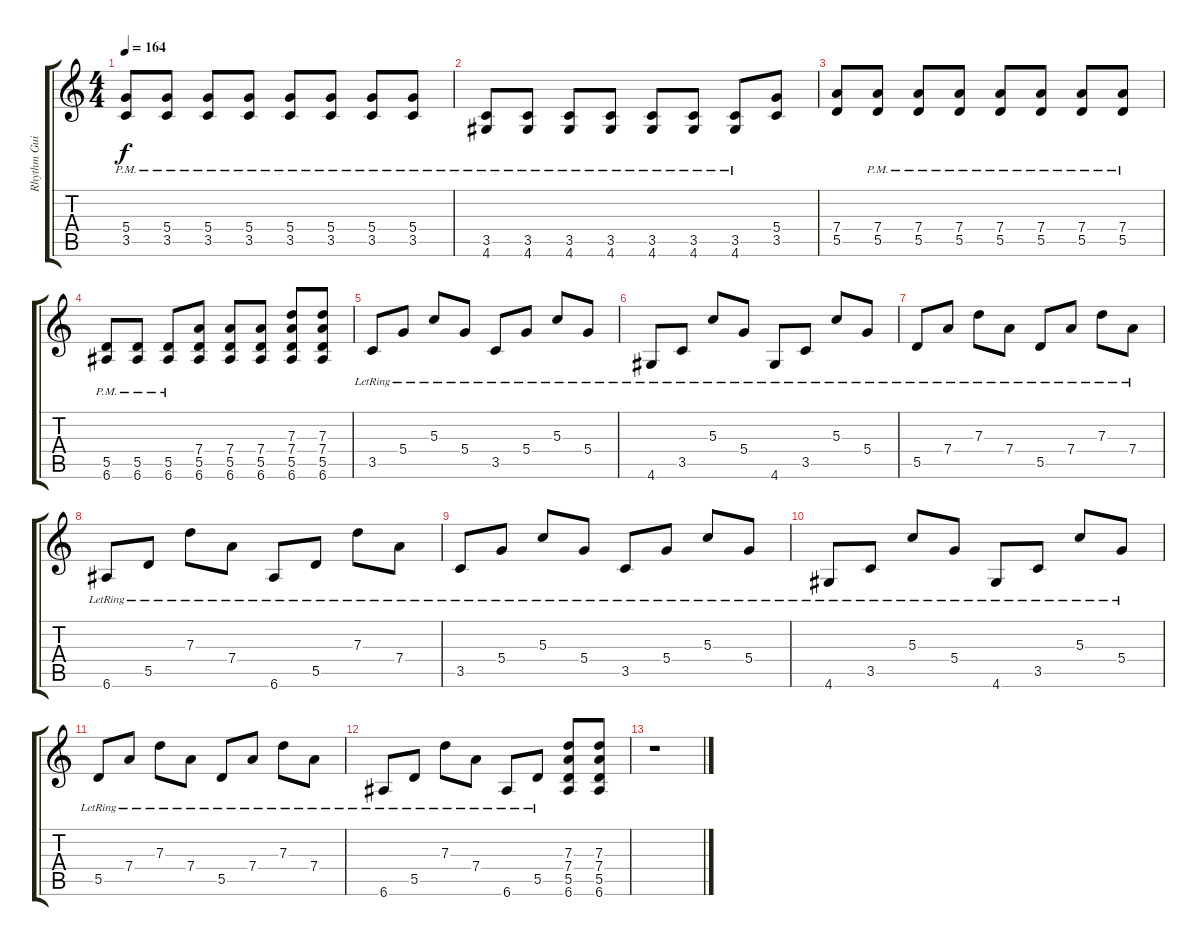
\track ("Rhythm Guitar" "Rhythm Gui") {instrument distortionguitar}
\staff {score tabs}
\tuning (E4 B3 G3 D3 A2 E2) {hide}
\ts (4 4)
\tempo 164
\clef g2
\ks c
(5.4{pm} 3.5{pm}).8{dy f} (5.4{pm} 3.5{pm}).8 (5.4{pm} 3.5{pm}).8 (5.4{pm} 3.5{pm}).8 (5.4{pm} 3.5{pm}).8 (5.4{pm} 3.5{pm}).8 (5.4{pm} 3.5{pm}).8 (5.4{pm} 3.5{pm}).8 |
(3.5{pm} 4.6{pm}).8 (3.5{pm} 4.6{pm}).8 (3.5{pm} 4.6{pm}).8 (3.5{pm} 4.6{pm}).8 (3.5{pm} 4.6{pm}).8 (3.5{pm} 4.6{pm}).8 (3.5{pm} 4.6{pm}).8 (5.4 3.5).8 |
(7.4 5.5).8 (7.4{pm} 5.5{pm}).8 (7.4{pm} 5.5{pm}).8 (7.4{pm} 5.5{pm}).8 (7.4{pm} 5.5{pm}).8 (7.4{pm} 5.5{pm}).8 (7.4{pm} 5.5{pm}).8 (7.4{pm} 5.5{pm}).8 |
(5.5{pm} 6.6{pm}).8 (5.5{pm} 6.6{pm}).8 (5.5{pm} 6.6{pm}).8 (7.4 5.5 6.6).8 (7.4 5.5 6.6).8 (7.4 5.5 6.6).8 (7.3 7.4 5.5 6.6).8 (7.3 7.4 5.5 6.6).8 |
3.5{lr}.8 5.4{lr}.8 5.3{lr}.8 5.4{lr}.8 3.5{lr}.8 5.4{lr}.8 5.3{lr}.8 5.4{lr}.8 |
4.6{lr}.8 3.5{lr}.8 5.3{lr}.8 5.4{lr}.8 4.6{lr}.8 3.5{lr}.8 5.3{lr}.8 5.4{lr}.8 |
5.5{lr}.8 7.4{lr}.8 7.3{lr}.8 7.4{lr}.8 5.5{lr}.8 7.4{lr}.8 7.3{lr}.8 7.4{lr}.8 |
6.6{lr}.8 5.5{lr}.8 7.3{lr}.8 7.4{lr}.8 6.6{lr}.8 5.5{lr}.8 7.3{lr}.8 7.4{lr}.8 |
3.5{lr}.8 5.4{lr}.8 5.3{lr}.8 5.4{lr}.8 3.5{lr}.8 5.4{lr}.8 5.3{lr}.8 5.4{lr}.8 |
4.6{lr}.8 3.5{lr}.8 5.3{lr}.8 5.4{lr}.8 4.6{lr}.8 3.5{lr}.8 5.3{lr}.8 5.4{lr}.8 |
5.5{lr}.8 7.4{lr}.8 7.3{lr}.8 7.4{lr}.8 5.5{lr}.8 7.4{lr}.8 7.3{lr}.8 7.4{lr}.8 |
6.6{lr}.8 5.5{lr}.8 7.3{lr}.8 7.4{lr}.8 6.6{lr}.8 5.5{lr}.8 (7.3 7.4 5.5 6.6).8 (7.3 7.4 5.5 6.6).8 |
r.1
